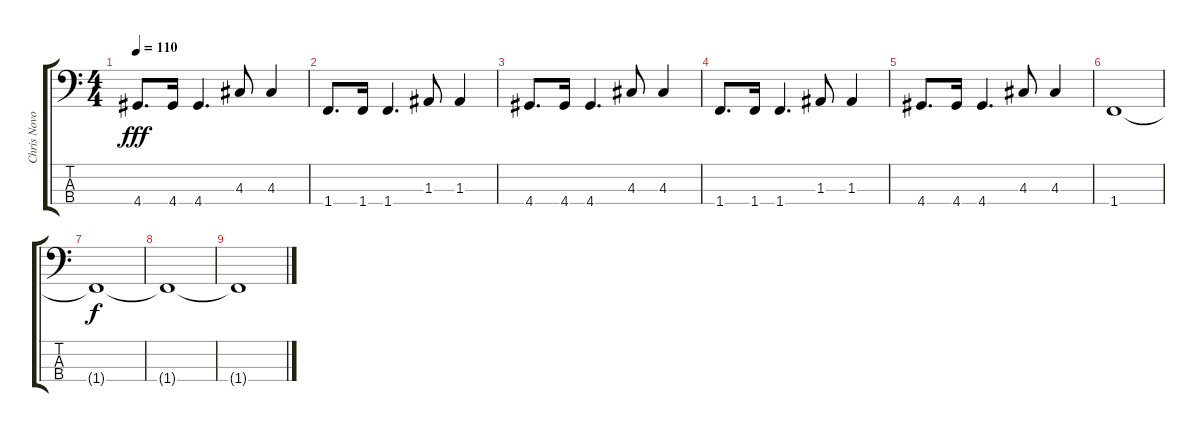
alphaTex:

\track ("Chris Novoselic (Bajo)" "Chris Novo") {instrument electricbassfinger}
\staff {score tabs}
\tuning (G2 D2 A1 E1) {hide}
\ts (4 4)
\tempo 110
\clef f4
\ks c
4.4.8{d dy fff} 4.4.16 4.4.4{d} 4.3.8 4.3.4 |
1.4.8{d} 1.4.16 1.4.4{d} 1.3.8 1.3.4 |
4.4.8{d} 4.4.16 4.4.4{d} 4.3.8 4.3.4 |
1.4.8{d} 1.4.16 1.4.4{d} 1.3.8 1.3.4 |
4.4.8{d} 4.4.16 4.4.4{d} 4.3.8 4.3.4 |
1.4.1 |
1.4{t}.1{dy f} |
1.4{t}.1 |
1.4{t}.1
